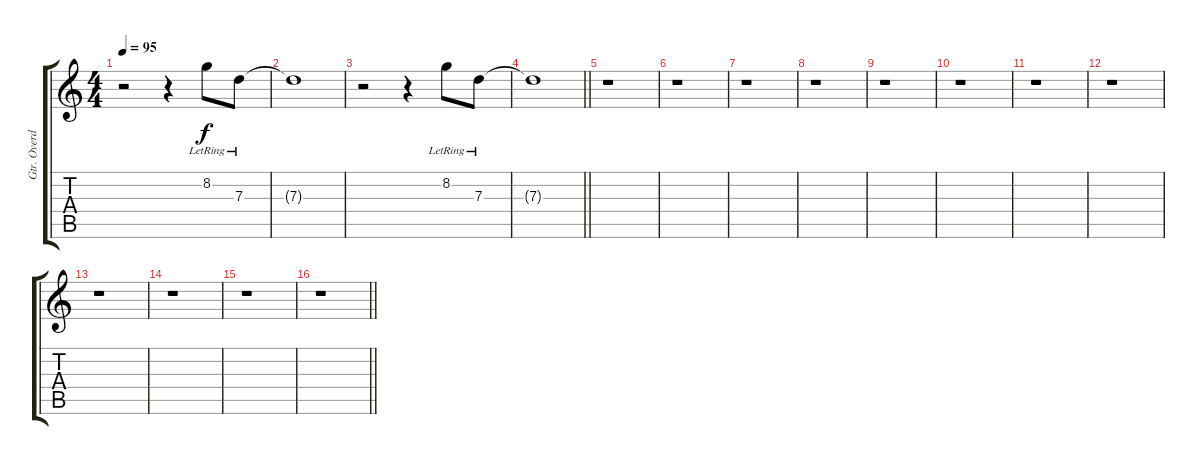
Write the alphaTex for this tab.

\track ("Gtr. Overdub 2 | Acoustic" "Gtr. Overd") {instrument acousticguitarnylon}
\staff {score tabs}
\tuning (E4 B3 G3 D3 A2 D2) {hide}
\ts (4 4)
\tempo 95
\clef g2
\ks c
r.2{dy f} r.4 8.2{lr}.8 7.3{lr}.8 |
7.3{t}.1 |
r.2 r.4 8.2{lr}.8 7.3{lr}.8 |
\barLineRight lightlight
7.3{t}.1 |
r.1 |
r.1 |
r.1 |
r.1 |
r.1 |
r.1 |
r.1 |
r.1 |
r.1 |
r.1 |
r.1 |
\barLineRight lightlight
r.1
